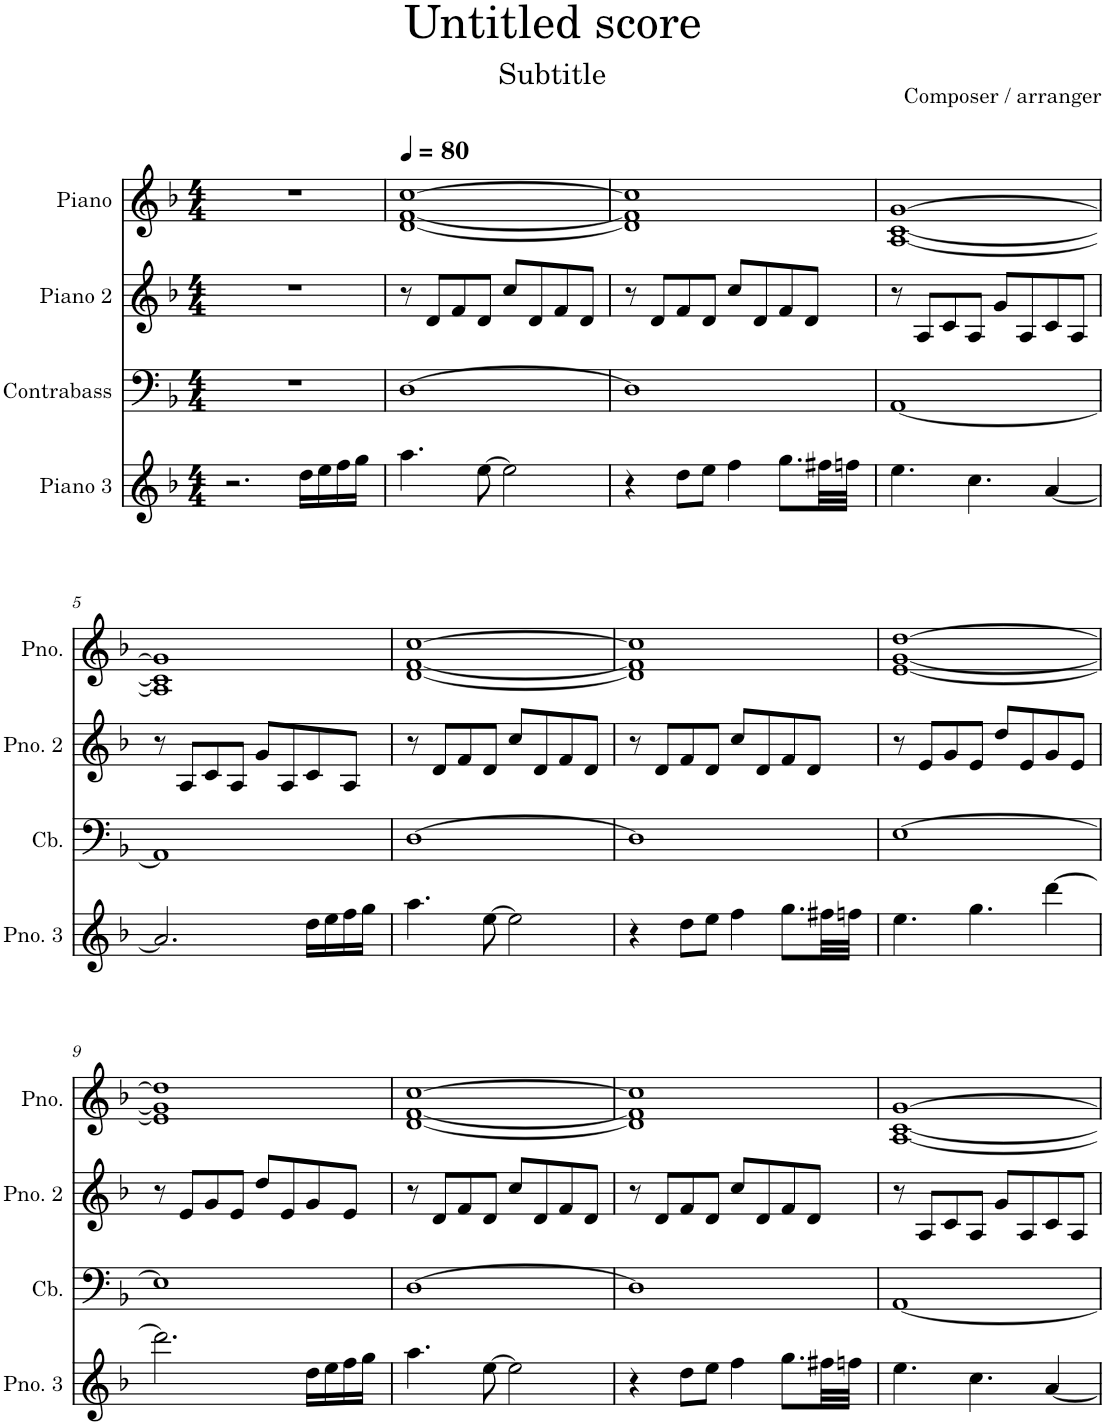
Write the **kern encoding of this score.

**kern	**kern	**kern	**kern
*part4	*part3	*part2	*part1
*staff4	*staff3	*staff2	*staff1
*I"Piano 3	*I"Contrabass	*I"Piano 2	*I"Piano
*I'Pno. 3	*I'Cb.	*I'Pno. 2	*I'Pno.
*clefG2	*clefF4	*clefG2	*clefG2
*	*Trd7c12	*	*
*k[b-]	*k[b-]	*k[b-]	*k[b-]
*M4/4	*M4/4	*M4/4	*M4/4
=1	=1	=1	=1
2.r	1r	1r	1r
16dd\LL	.	.	.
16ee\	.	.	.
16ff\	.	.	.
16gg\JJ	.	.	.
=2	=2	=2	=2
*	*	*	*MM80
4.aa\	[1D	8r	[1d [1f [1cc
.	.	8d/L	.
.	.	8f/	.
[8ee\	.	8d/J	.
2ee\]	.	8cc/L	.
.	.	8d/	.
.	.	8f/	.
.	.	8d/J	.
=3	=3	=3	=3
4r	1D]	8r	1d] 1f] 1cc]
.	.	8d/L	.
8dd\L	.	8f/	.
8ee\J	.	8d/J	.
4ff\	.	8cc/L	.
.	.	8d/	.
8.gg\L	.	8f/	.
.	.	8d/J	.
32ff#X\LL	.	.	.
32ffn\JJJ	.	.	.
=4	=4	=4	=4
4.ee\	[1AA	8r	[1A [1c [1g
.	.	8A/L	.
.	.	8c/	.
4.cc\	.	8A/J	.
.	.	8g/L	.
.	.	8A/	.
[4a/	.	8c/	.
.	.	8A/J	.
!!LO:LB:g=z
=5	=5	=5	=5
2.a/]	1AA]	8r	1A] 1c] 1g]
.	.	8A/L	.
.	.	8c/	.
.	.	8A/J	.
.	.	8g/L	.
.	.	8A/	.
16dd\LL	.	8c/	.
16ee\	.	.	.
16ff\	.	8A/J	.
16gg\JJ	.	.	.
=6	=6	=6	=6
4.aa\	[1D	8r	[1d [1f [1cc
.	.	8d/L	.
.	.	8f/	.
[8ee\	.	8d/J	.
2ee\]	.	8cc/L	.
.	.	8d/	.
.	.	8f/	.
.	.	8d/J	.
=7	=7	=7	=7
4r	1D]	8r	1d] 1f] 1cc]
.	.	8d/L	.
8dd\L	.	8f/	.
8ee\J	.	8d/J	.
4ff\	.	8cc/L	.
.	.	8d/	.
8.gg\L	.	8f/	.
.	.	8d/J	.
32ff#X\LL	.	.	.
32ffn\JJJ	.	.	.
=8	=8	=8	=8
4.ee\	[1E	8r	[1e [1g [1dd
.	.	8e/L	.
.	.	8g/	.
4.gg\	.	8e/J	.
.	.	8dd/L	.
.	.	8e/	.
[4ddd\	.	8g/	.
.	.	8e/J	.
!!LO:LB:g=z
=9	=9	=9	=9
2.ddd\]	1E]	8r	1e] 1g] 1dd]
.	.	8e/L	.
.	.	8g/	.
.	.	8e/J	.
.	.	8dd/L	.
.	.	8e/	.
16dd\LL	.	8g/	.
16ee\	.	.	.
16ff\	.	8e/J	.
16gg\JJ	.	.	.
=10	=10	=10	=10
4.aa\	[1D	8r	[1d [1f [1cc
.	.	8d/L	.
.	.	8f/	.
[8ee\	.	8d/J	.
2ee\]	.	8cc/L	.
.	.	8d/	.
.	.	8f/	.
.	.	8d/J	.
=11	=11	=11	=11
4r	1D]	8r	1d] 1f] 1cc]
.	.	8d/L	.
8dd\L	.	8f/	.
8ee\J	.	8d/J	.
4ff\	.	8cc/L	.
.	.	8d/	.
8.gg\L	.	8f/	.
.	.	8d/J	.
32ff#X\LL	.	.	.
32ffn\JJJ	.	.	.
=12	=12	=12	=12
4.ee\	[1AA	8r	[1A [1c [1g
.	.	8A/L	.
.	.	8c/	.
4.cc\	.	8A/J	.
.	.	8g/L	.
.	.	8A/	.
[4a/	.	8c/	.
.	.	8A/J	.
=	=	=	=
*-	*-	*-	*-
